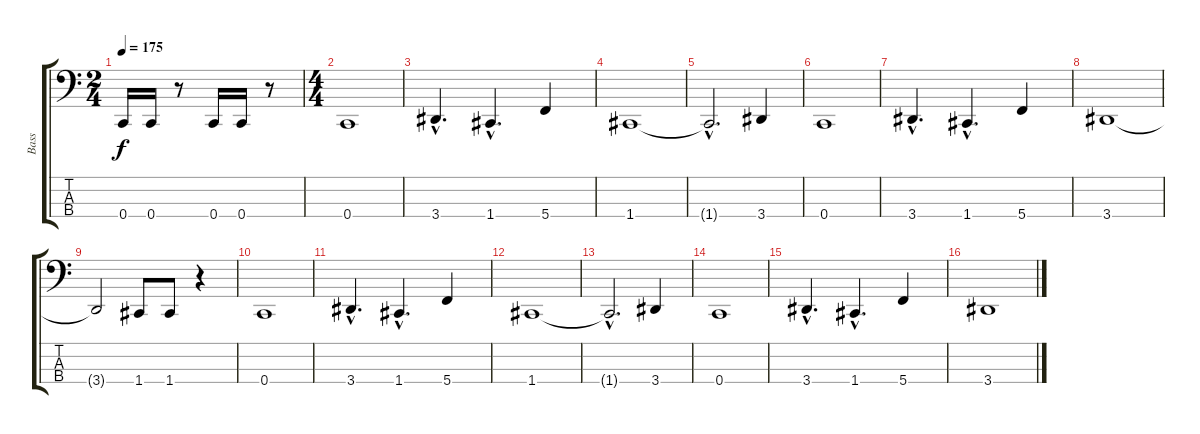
\track ("Bass" "Bass") {instrument electricbasspick}
\staff {score tabs}
\tuning (F2 C2 G1 C1) {hide}
\ts (2 4)
\tempo 175
\clef f4
\ks c
0.4.16{dy f instrument electricbasspick} 0.4.16 r.8 0.4.16 0.4.16 r.8 |
\ts (4 4)
0.4.1 |
3.4{hac}.4{d} 1.4{hac}.4{d} 5.4.4 |
1.4.1 |
1.4{hac t}.2{d} 3.4.4 |
0.4.1 |
3.4{hac}.4{d} 1.4{hac}.4{d} 5.4.4 |
3.4.1 |
3.4{t}.2 1.4.8 1.4.8 r.4 |
0.4.1 |
3.4{hac}.4{d} 1.4{hac}.4{d} 5.4.4 |
1.4.1 |
1.4{hac t}.2{d} 3.4.4 |
0.4.1 |
3.4{hac}.4{d} 1.4{hac}.4{d} 5.4.4 |
3.4.1
